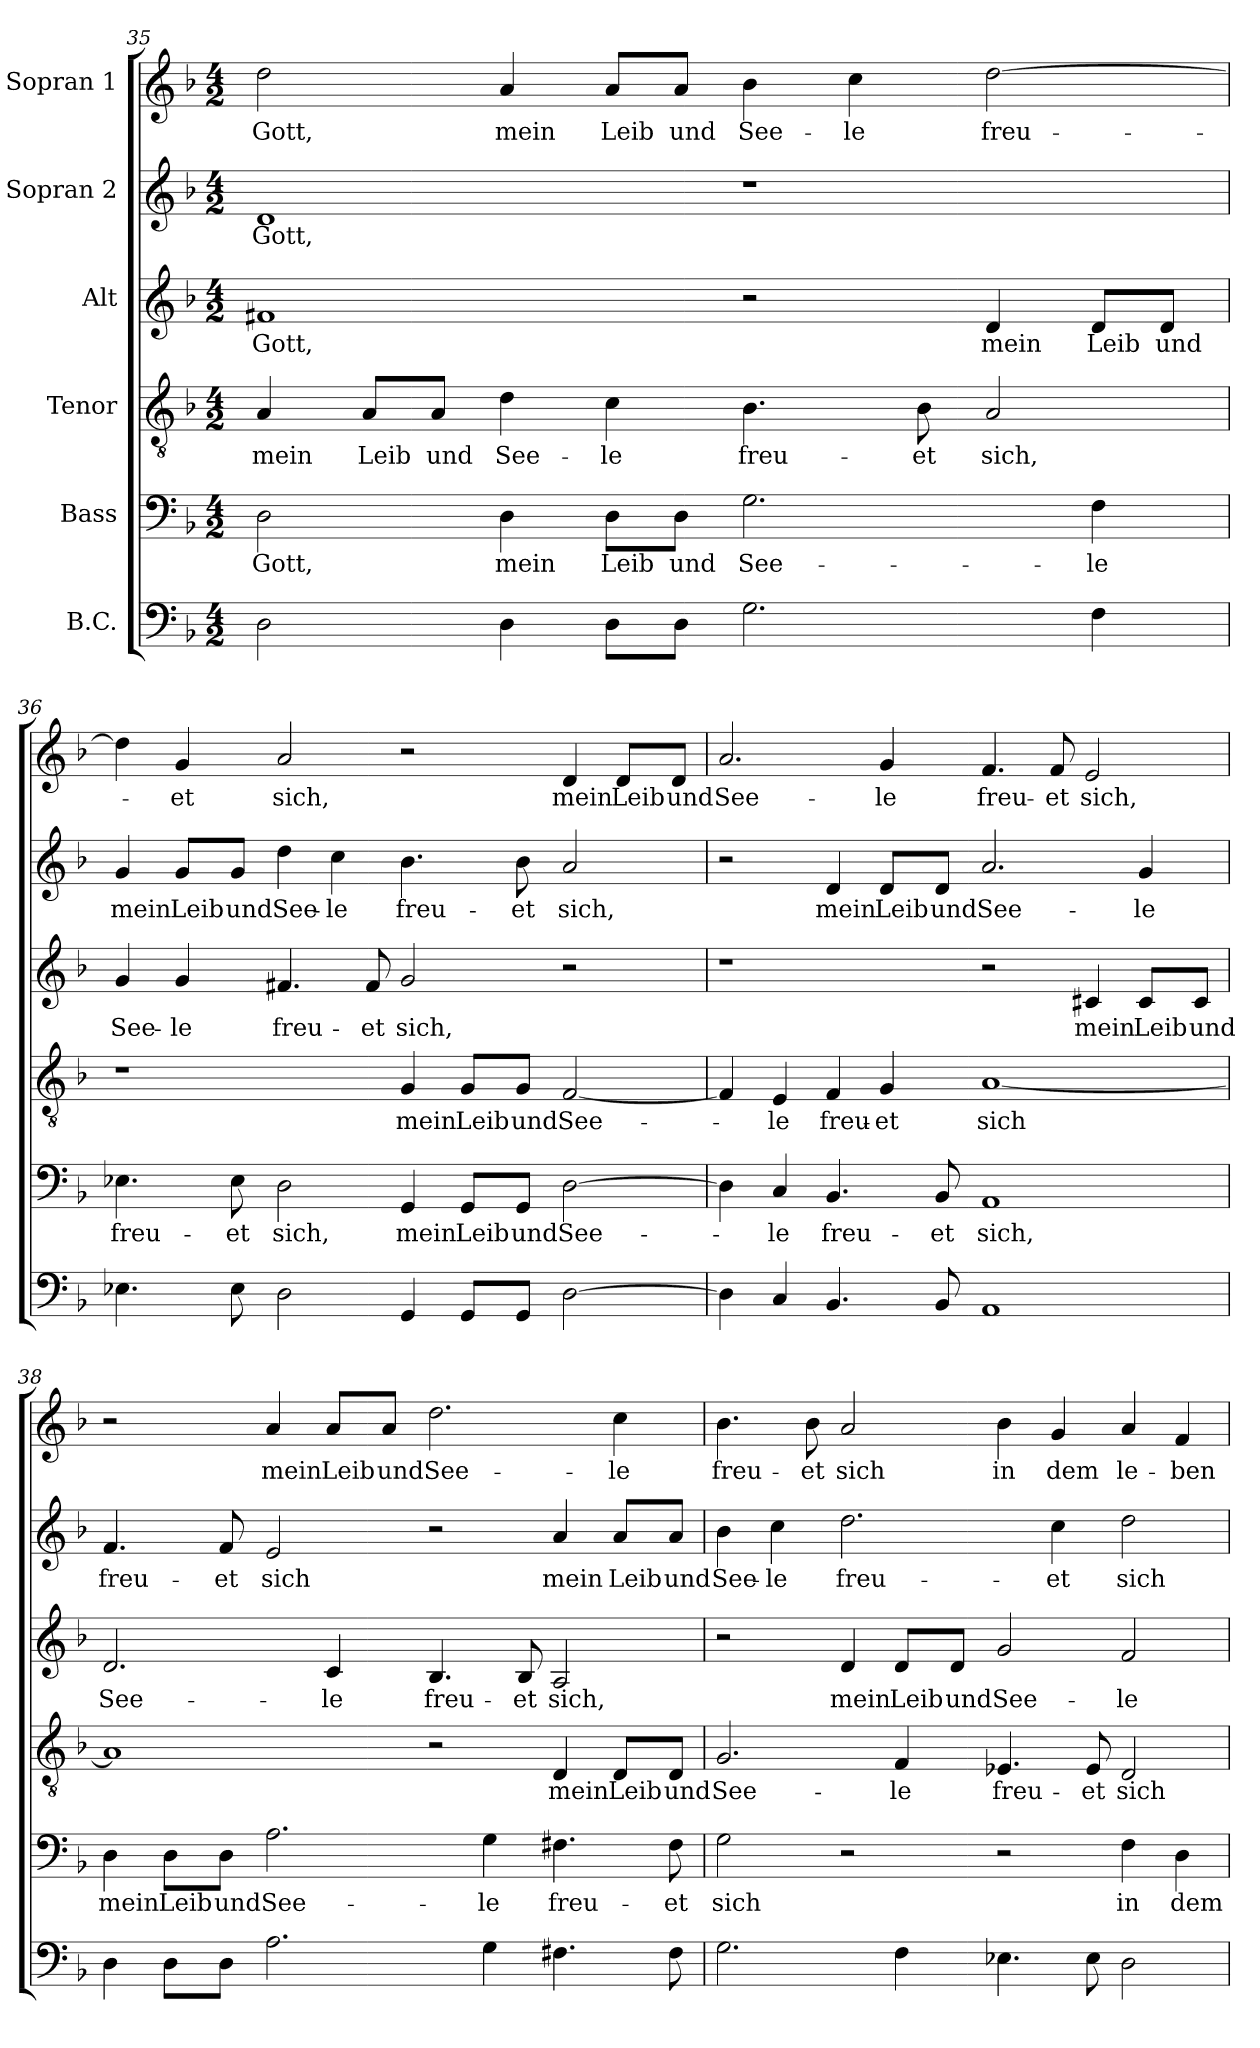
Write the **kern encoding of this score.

**kern	**kern	**text	**kern	**text	**kern	**text	**kern	**text	**kern	**text
*part6	*part5	*part5	*part4	*part4	*part3	*part3	*part2	*part2	*part1	*part1
*staff6	*staff5	*staff5	*staff4	*staff4	*staff3	*staff3	*staff2	*staff2	*staff1	*staff1
*I"B.C.	*I"Bass	*	*I"Tenor	*	*I"Alt	*	*I"Sopran 2	*	*I"Sopran 1	*
!!LO:PB:g=z
*clefF4	*clefF4	*	*clefGv2	*	*clefG2	*	*clefG2	*	*clefG2	*
*k[b-]	*k[b-]	*	*k[b-]	*	*k[b-]	*	*k[b-]	*	*k[b-]	*
*M4/2	*M4/2	*	*M4/2	*	*M4/2	*	*M4/2	*	*M4/2	*
=35	=35	=35	=35	=35	=35	=35	=35	=35	=35	=35
2D\	2D\	Gott,	4A/	mein	1f#X	Gott,	1d	Gott,	2dd\	Gott,
.	.	.	8A/L	Leib	.	.	.	.	.	.
.	.	.	8A/J	und	.	.	.	.	.	.
4D\	4D\	mein	4d\	See-	.	.	.	.	4a/	mein
8D\L	8D\L	Leib	4c\	-le	.	.	.	.	8a/L	Leib
8D\J	8D\J	und	.	.	.	.	.	.	8a/J	und
2.G\	2.G\	See-	4.B-\	freu-	2r	.	1r	.	4b-\	See-
.	.	.	.	.	.	.	.	.	4cc\	-le
.	.	.	8B-\	-et	.	.	.	.	.	.
.	.	.	2A/	sich,	4d/	mein	.	.	[2dd\	freu-
4F\	4F\	-le	.	.	8d/L	Leib	.	.	.	.
.	.	.	.	.	8d/J	und	.	.	.	.
=36	=36	=36	=36	=36	=36	=36	=36	=36	=36	=36
4.E-X\	4.E-X\	freu-	1r	.	4g/	See-	4g/	mein	4dd\]	.
.	.	.	.	.	4g/	-le	8g/L	Leib	4g/	-et
8E-\	8E-\	-et	.	.	.	.	8g/J	und	.	.
2D\	2D\	sich,	.	.	4.f#X/	freu-	4dd\	See-	2a/	sich,
.	.	.	.	.	.	.	4cc\	-le	.	.
.	.	.	.	.	8f#/	-et	.	.	.	.
4GG/	4GG/	mein	4G/	mein	2g/	sich,	4.b-\	freu-	2r	.
8GG/L	8GG/L	Leib	8G/L	Leib	.	.	.	.	.	.
8GG/J	8GG/J	und	8G/J	und	.	.	8b-\	-et	.	.
[2D\	[2D\	See-	[2F/	See-	2r	.	2a/	sich,	4d/	mein
.	.	.	.	.	.	.	.	.	8d/L	Leib
.	.	.	.	.	.	.	.	.	8d/J	und
!!LO:LB:g=z
=37	=37	=37	=37	=37	=37	=37	=37	=37	=37	=37
4D\]	4D\]	.	4F/]	.	1r	.	2r	.	2.a/	See-
4C/	4C/	-le	4E/	-le	.	.	.	.	.	.
4.BB-/	4.BB-/	freu-	4F/	freu-	.	.	4d/	mein	.	.
.	.	.	4G/	-et	.	.	8d/L	Leib	4g/	-le
8BB-/	8BB-/	-et	.	.	.	.	8d/J	und	.	.
1AA	1AA	sich,	[1A	sich	2r	.	2.a/	See-	4.f/	freu-
.	.	.	.	.	.	.	.	.	8f/	-et
.	.	.	.	.	4c#X/	mein	.	.	2e/	sich,
.	.	.	.	.	8c#/L	Leib	4g/	-le	.	.
.	.	.	.	.	8c#/J	und	.	.	.	.
=38	=38	=38	=38	=38	=38	=38	=38	=38	=38	=38
4D\	4D\	mein	1A]	.	2.d/	See-	4.f/	freu-	2r	.
8D\L	8D\L	Leib	.	.	.	.	.	.	.	.
8D\J	8D\J	und	.	.	.	.	8f/	-et	.	.
2.A\	2.A\	See-	.	.	.	.	2e/	sich	4a/	mein
.	.	.	.	.	4c/	-le	.	.	8a/L	Leib
.	.	.	.	.	.	.	.	.	8a/J	und
.	.	.	2r	.	4.B-/	freu-	2r	.	2.dd\	See-
4G\	4G\	-le	.	.	.	.	.	.	.	.
.	.	.	.	.	8B-/	-et	.	.	.	.
4.F#X\	4.F#X\	freu-	4D/	mein	2A/	sich,	4a/	mein	.	.
.	.	.	8D/L	Leib	.	.	8a/L	Leib	4cc\	-le
8F#\	8F#\	-et	8D/J	und	.	.	8a/J	und	.	.
!!LO:PB:g=z
=39	=39	=39	=39	=39	=39	=39	=39	=39	=39	=39
2.G\	2G\	sich	2.G/	See-	2r	.	4b-\	See-	4.b-\	freu-
.	.	.	.	.	.	.	4cc\	-le	.	.
.	.	.	.	.	.	.	.	.	8b-\	-et
.	2r	.	.	.	4d/	mein	2.dd\	freu-	2a/	sich
4F\	.	.	4F/	-le	8d/L	Leib	.	.	.	.
.	.	.	.	.	8d/J	und	.	.	.	.
4.E-X\	2r	.	4.E-X/	freu-	2g/	See-	.	.	4b-\	in
.	.	.	.	.	.	.	4cc\	-et	4g/	dem
8E-\	.	.	8E-/	-et	.	.	.	.	.	.
2D\	4F\	in	2D/	sich	2f/	-le	2dd\	sich	4a/	le-
.	4D\	dem	.	.	.	.	.	.	4f/	-ben-
=	=	=	=	=	=	=	=	=	=	=
*-	*-	*-	*-	*-	*-	*-	*-	*-	*-	*-
